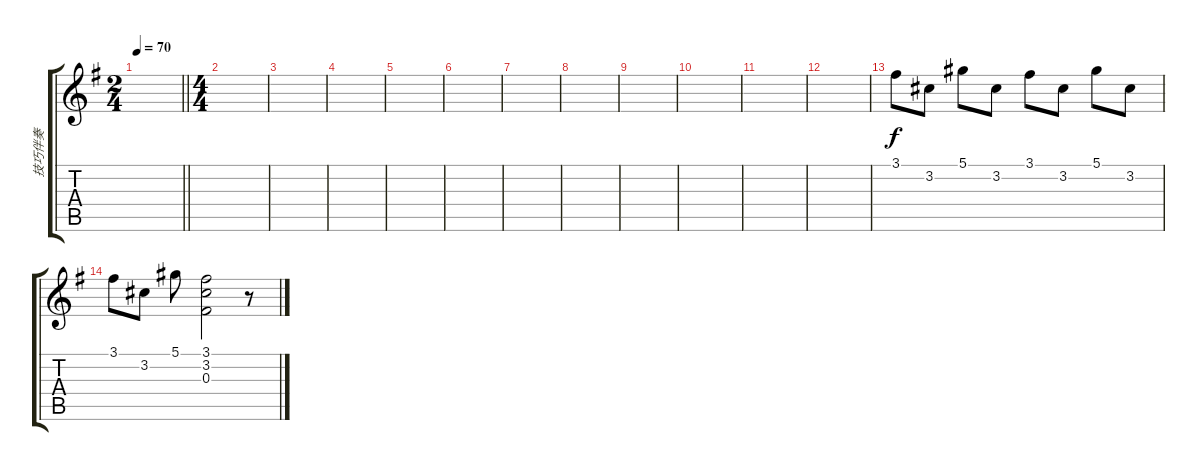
\track ("技巧伴奏" "技巧伴奏") {instrument acousticguitarsteel}
\staff {score tabs}
\tuning (Eb4 Bb3 Gb3 Db3 Ab2 Eb2) {hide}
\ts (2 4)
\tempo 70
\clef g2
\barLineRight lightlight
\ks g
|
\ts (4 4)
|
|
|
|
|
|
|
|
|
|
|
3.1.8 3.2.8 5.1.8 3.2.8 3.1.8 3.2.8 5.1.8 3.2.8 |
3.1.8 3.2.8 5.1.8 (3.1 3.2 0.3).2 r.8
